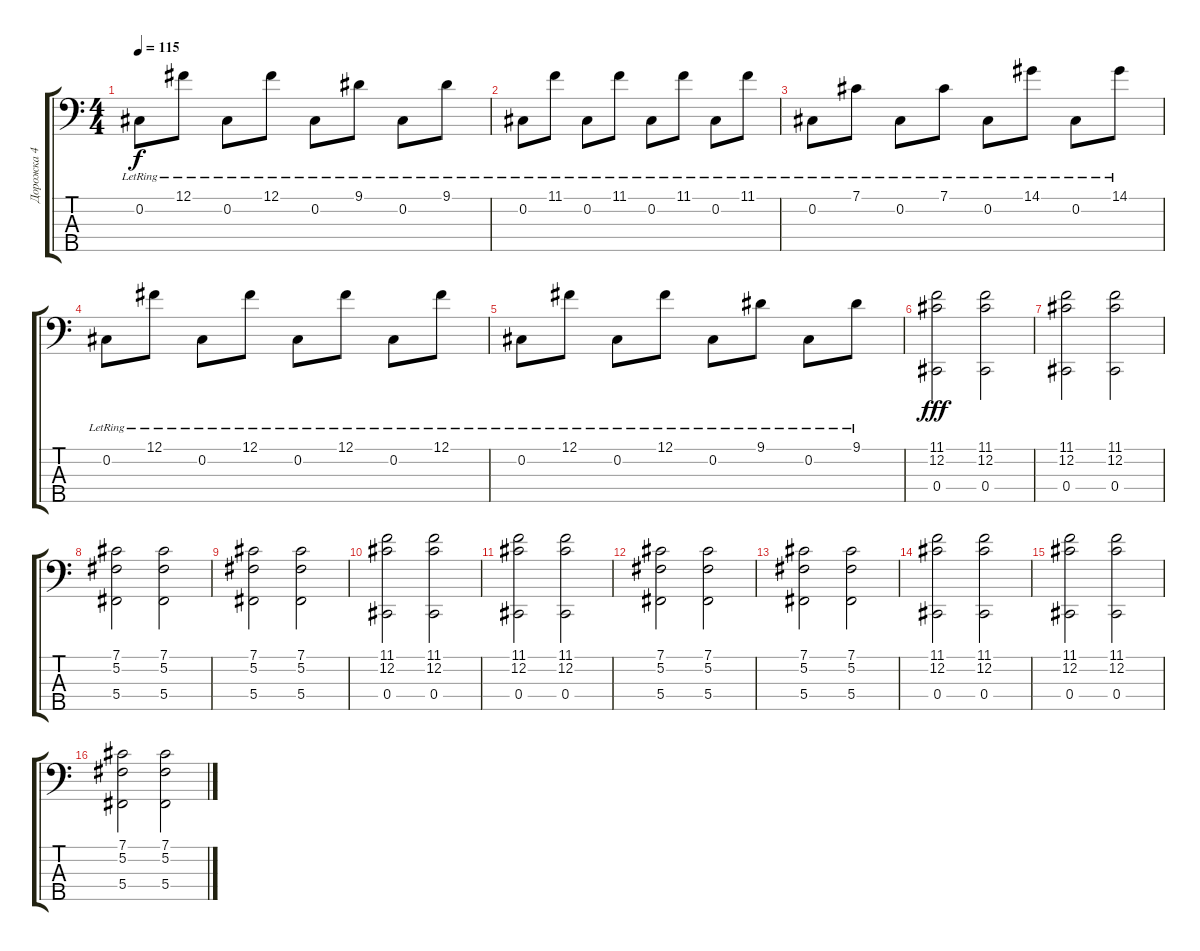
\track ("Дорожка 4" "Дорожка 4") {instrument electricbassfinger}
\staff {score tabs}
\tuning (Gb2 Db2 Ab1 Db1 Bb0) {hide}
\ts (4 4)
\tempo 115
\clef f4
\ks c
0.2{lr}.8{dy f} 12.1{lr}.8 0.2{lr}.8 12.1{lr}.8 0.2{lr}.8 9.1{lr}.8 0.2{lr}.8 9.1{lr}.8 |
0.2{lr}.8 11.1{lr}.8 0.2{lr}.8 11.1{lr}.8 0.2{lr}.8 11.1{lr}.8 0.2{lr}.8 11.1{lr}.8 |
0.2{lr}.8 7.1{lr}.8 0.2{lr}.8 7.1{lr}.8 0.2{lr}.8 14.1{lr}.8 0.2{lr}.8 14.1{lr}.8 |
0.2{lr}.8 12.1{lr}.8 0.2{lr}.8 12.1{lr}.8 0.2{lr}.8 12.1{lr}.8 0.2{lr}.8 12.1{lr}.8 |
0.2{lr}.8 12.1{lr}.8 0.2{lr}.8 12.1{lr}.8 0.2{lr}.8 9.1{lr}.8 0.2{lr}.8 9.1{lr}.8 |
(11.1 12.2 0.4).2{dy fff instrument lead8bassandlead} (11.1 12.2 0.4).2 |
(11.1 12.2 0.4).2 (11.1 12.2 0.4).2 |
(7.1 5.2 5.4).2 (7.1 5.2 5.4).2 |
(7.1 5.2 5.4).2 (7.1 5.2 5.4).2 |
(11.1 12.2 0.4).2 (11.1 12.2 0.4).2 |
(11.1 12.2 0.4).2 (11.1 12.2 0.4).2 |
(7.1 5.2 5.4).2 (7.1 5.2 5.4).2 |
(7.1 5.2 5.4).2 (7.1 5.2 5.4).2 |
(11.1 12.2 0.4).2 (11.1 12.2 0.4).2 |
(11.1 12.2 0.4).2 (11.1 12.2 0.4).2 |
(7.1 5.2 5.4).2 (7.1 5.2 5.4).2
